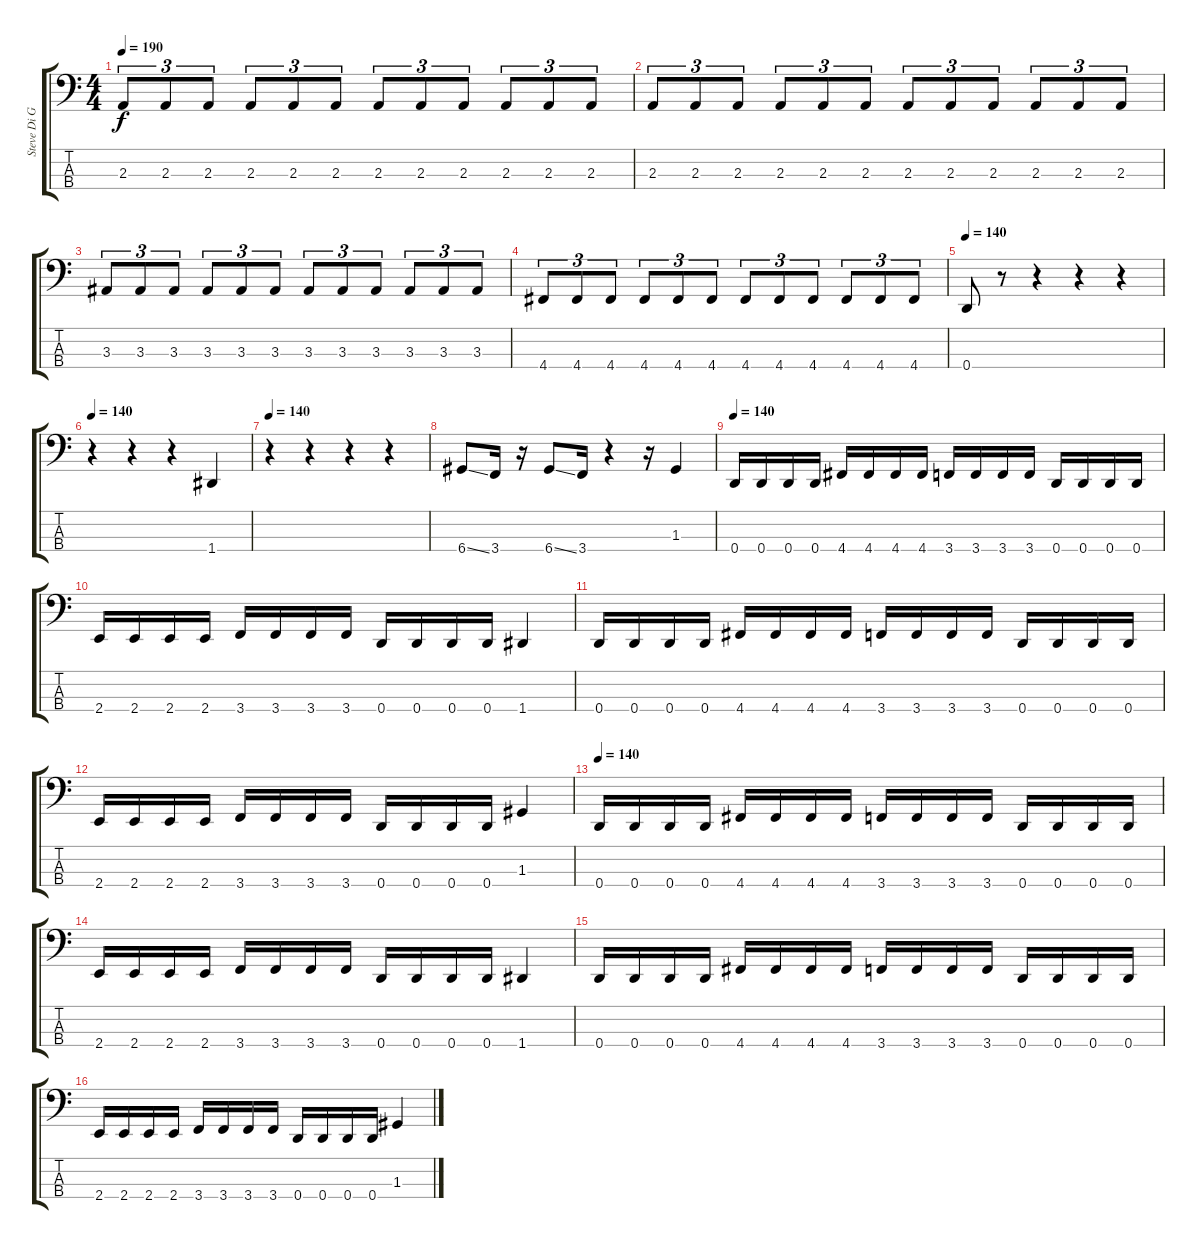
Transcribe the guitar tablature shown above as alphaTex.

\track ("Steve Di Gorgio" "Steve Di G") {instrument electricbassfinger}
\staff {score tabs}
\tuning (F2 C2 G1 D1) {hide}
\ts (4 4)
\tempo 190
\clef f4
\ks c
2.3.8{tu (3 2) dy f} 2.3.8{tu (3 2)} 2.3.8{tu (3 2)} 2.3.8{tu (3 2)} 2.3.8{tu (3 2)} 2.3.8{tu (3 2)} 2.3.8{tu (3 2)} 2.3.8{tu (3 2)} 2.3.8{tu (3 2)} 2.3.8{tu (3 2)} 2.3.8{tu (3 2)} 2.3.8{tu (3 2)} |
2.3.8{tu (3 2)} 2.3.8{tu (3 2)} 2.3.8{tu (3 2)} 2.3.8{tu (3 2)} 2.3.8{tu (3 2)} 2.3.8{tu (3 2)} 2.3.8{tu (3 2)} 2.3.8{tu (3 2)} 2.3.8{tu (3 2)} 2.3.8{tu (3 2)} 2.3.8{tu (3 2)} 2.3.8{tu (3 2)} |
3.3.8{tu (3 2)} 3.3.8{tu (3 2)} 3.3.8{tu (3 2)} 3.3.8{tu (3 2)} 3.3.8{tu (3 2)} 3.3.8{tu (3 2)} 3.3.8{tu (3 2)} 3.3.8{tu (3 2)} 3.3.8{tu (3 2)} 3.3.8{tu (3 2)} 3.3.8{tu (3 2)} 3.3.8{tu (3 2)} |
4.4.8{tu (3 2)} 4.4.8{tu (3 2)} 4.4.8{tu (3 2)} 4.4.8{tu (3 2)} 4.4.8{tu (3 2)} 4.4.8{tu (3 2)} 4.4.8{tu (3 2)} 4.4.8{tu (3 2)} 4.4.8{tu (3 2)} 4.4.8{tu (3 2)} 4.4.8{tu (3 2)} 4.4.8{tu (3 2)} |
\tempo 140
0.4.8 r.8 r.4 r.4 r.4 |
\tempo 140
r.4 r.4 r.4 1.4.4 |
\tempo 140
r.4 r.4 r.4 r.4 |
6.4{ss}.8{instrument slapbass1} 3.4.16{instrument electricbassfinger} r.16 6.4{ss}.8{instrument slapbass1} 3.4.16{instrument electricbassfinger} r.4 r.16 1.3.4 |
\tempo 140
0.4.16 0.4.16 0.4.16 0.4.16 4.4.16 4.4.16 4.4.16 4.4.16 3.4.16 3.4.16 3.4.16 3.4.16 0.4.16 0.4.16 0.4.16 0.4.16 |
2.4.16 2.4.16 2.4.16 2.4.16 3.4.16 3.4.16 3.4.16 3.4.16 0.4.16 0.4.16 0.4.16 0.4.16 1.4.4 |
0.4.16 0.4.16 0.4.16 0.4.16 4.4.16 4.4.16 4.4.16 4.4.16 3.4.16 3.4.16 3.4.16 3.4.16 0.4.16 0.4.16 0.4.16 0.4.16 |
2.4.16 2.4.16 2.4.16 2.4.16 3.4.16 3.4.16 3.4.16 3.4.16 0.4.16 0.4.16 0.4.16 0.4.16 1.3.4 |
\tempo 140
0.4.16 0.4.16 0.4.16 0.4.16 4.4.16 4.4.16 4.4.16 4.4.16 3.4.16 3.4.16 3.4.16 3.4.16 0.4.16 0.4.16 0.4.16 0.4.16 |
2.4.16 2.4.16 2.4.16 2.4.16 3.4.16 3.4.16 3.4.16 3.4.16 0.4.16 0.4.16 0.4.16 0.4.16 1.4.4 |
0.4.16 0.4.16 0.4.16 0.4.16 4.4.16 4.4.16 4.4.16 4.4.16 3.4.16 3.4.16 3.4.16 3.4.16 0.4.16 0.4.16 0.4.16 0.4.16 |
2.4.16 2.4.16 2.4.16 2.4.16 3.4.16 3.4.16 3.4.16 3.4.16 0.4.16 0.4.16 0.4.16 0.4.16 1.3.4
